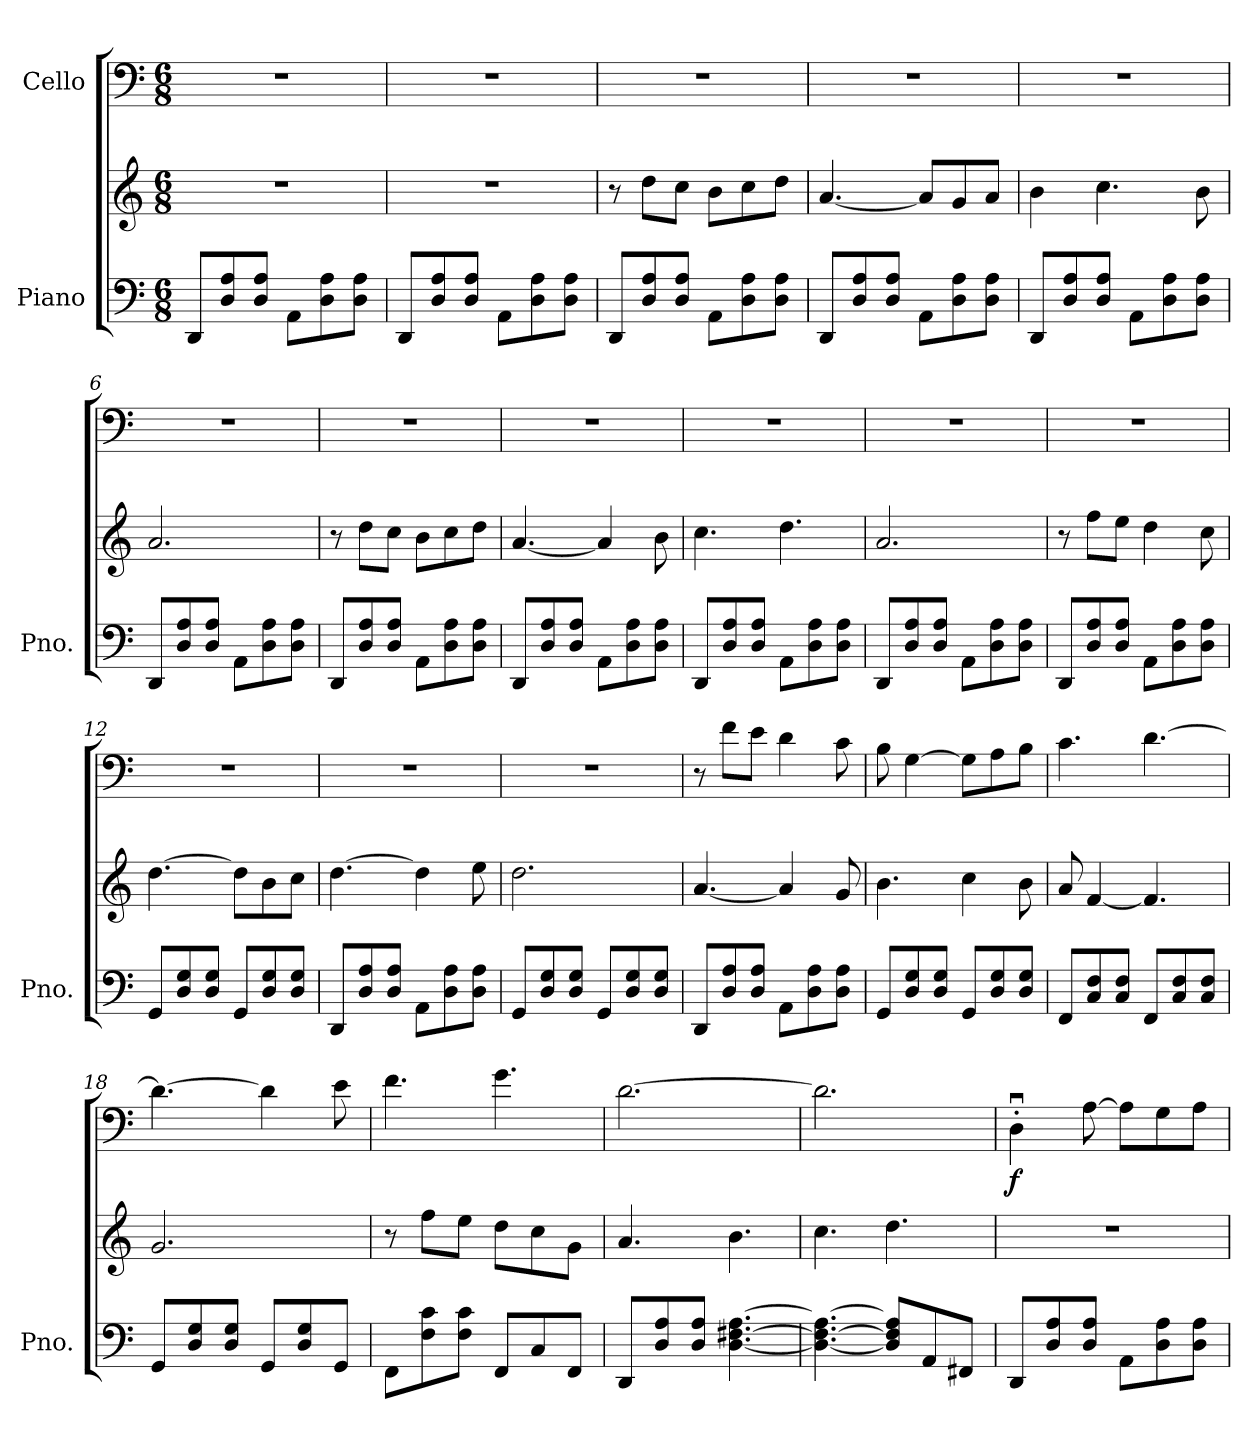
**kern	**kern	**kern	**dynam
*part2	*part2	*part1	*part1
*staff3	*staff2	*staff1	*staff1
*I"Piano	*	*I"Cello	*
*I'Pno.	*	*	*
*clefF4	*clefG2	*clefF4	*
*k[]	*k[]	*k[]	*
*C:	*C:	*C:	*
*M6/8	*M6/8	*M6/8	*
*MM70	*MM70	*MM70	*
=1	=1	=1	=1
8DD/L	2.r	2.r	.
8D/ 8A/	.	.	.
8D/ 8A/J	.	.	.
8AA\L	.	.	.
8D\ 8A\	.	.	.
8D\ 8A\J	.	.	.
=2	=2	=2	=2
8DD/L	2.r	2.r	.
8D/ 8A/	.	.	.
8D/ 8A/J	.	.	.
8AA\L	.	.	.
8D\ 8A\	.	.	.
8D\ 8A\J	.	.	.
=3	=3	=3	=3
8DD/L	8r	2.r	.
8D/ 8A/	8dd\L	.	.
8D/ 8A/J	8cc\J	.	.
8AA\L	8b\L	.	.
8D\ 8A\	8cc\	.	.
8D\ 8A\J	8dd\J	.	.
=4	=4	=4	=4
8DD/L	[4.a/	2.r	.
8D/ 8A/	.	.	.
8D/ 8A/J	.	.	.
8AA\L	8a/L]	.	.
8D\ 8A\	8g/	.	.
8D\ 8A\J	8a/J	.	.
=5	=5	=5	=5
8DD/L	4b\	2.r	.
8D/ 8A/	.	.	.
8D/ 8A/J	4.cc\	.	.
8AA\L	.	.	.
8D\ 8A\	.	.	.
8D\ 8A\J	8b\	.	.
!!LO:LB:g=z
=6	=6	=6	=6
8DD/L	2.a/	2.r	.
8D/ 8A/	.	.	.
8D/ 8A/J	.	.	.
8AA\L	.	.	.
8D\ 8A\	.	.	.
8D\ 8A\J	.	.	.
=7	=7	=7	=7
8DD/L	8r	2.r	.
8D/ 8A/	8dd\L	.	.
8D/ 8A/J	8cc\J	.	.
8AA\L	8b\L	.	.
8D\ 8A\	8cc\	.	.
8D\ 8A\J	8dd\J	.	.
=8	=8	=8	=8
8DD/L	[4.a/	2.r	.
8D/ 8A/	.	.	.
8D/ 8A/J	.	.	.
8AA\L	4a/]	.	.
8D\ 8A\	.	.	.
8D\ 8A\J	8b\	.	.
=9	=9	=9	=9
8DD/L	4.cc\	2.r	.
8D/ 8A/	.	.	.
8D/ 8A/J	.	.	.
8AA\L	4.dd\	.	.
8D\ 8A\	.	.	.
8D\ 8A\J	.	.	.
=10	=10	=10	=10
8DD/L	2.a/	2.r	.
8D/ 8A/	.	.	.
8D/ 8A/J	.	.	.
8AA\L	.	.	.
8D\ 8A\	.	.	.
8D\ 8A\J	.	.	.
=11	=11	=11	=11
8DD/L	8r	2.r	.
8D/ 8A/	8ff\L	.	.
8D/ 8A/J	8ee\J	.	.
8AA\L	4dd\	.	.
8D\ 8A\	.	.	.
8D\ 8A\J	8cc\	.	.
!!LO:LB:g=z
=12	=12	=12	=12
8GG/L	[4.dd\	2.r	.
8D/ 8G/	.	.	.
8D/ 8G/J	.	.	.
8GG/L	8dd\L]	.	.
8D/ 8G/	8b\	.	.
8D/ 8G/J	8cc\J	.	.
=13	=13	=13	=13
8DD/L	[4.dd\	2.r	.
8D/ 8A/	.	.	.
8D/ 8A/J	.	.	.
8AA\L	4dd\]	.	.
8D\ 8A\	.	.	.
8D\ 8A\J	8ee\	.	.
=14	=14	=14	=14
8GG/L	2.dd\	2.r	.
8D/ 8G/	.	.	.
8D/ 8G/J	.	.	.
8GG/L	.	.	.
8D/ 8G/	.	.	.
8D/ 8G/J	.	.	.
=15	=15	=15	=15
8DD/L	[4.a/	8r	.
8D/ 8A/	.	8f\L	.
8D/ 8A/J	.	8e\J	.
8AA\L	4a/]	4d\	.
8D\ 8A\	.	.	.
8D\ 8A\J	8g/	8c\	.
=16	=16	=16	=16
8GG/L	4.b\	8B\	.
8D/ 8G/	.	[4G\	.
8D/ 8G/J	.	.	.
8GG/L	4cc\	8G\L]	.
8D/ 8G/	.	8A\	.
8D/ 8G/J	8b\	8B\J	.
=17	=17	=17	=17
8FF/L	8a/	4.c\	.
8C/ 8F/	[4f/	.	.
8C/ 8F/J	.	.	.
8FF/L	4.f/]	[4.d\	.
8C/ 8F/	.	.	.
8C/ 8F/J	.	.	.
!!LO:PB:g=z
=18	=18	=18	=18
8GG/L	2.g/	4.d\_	.
8D/ 8G/	.	.	.
8D/ 8G/J	.	.	.
8GG/L	.	4d\]	.
8D/ 8G/	.	.	.
8GG/J	.	8e\	.
=19	=19	=19	=19
8FF\L	8r	4.f\	.
8F\ 8c\	8ff\L	.	.
8F\ 8c\J	8ee\J	.	.
8FF/L	8dd\L	4.g\	.
8C/	8cc\	.	.
8FF/J	8g\J	.	.
=20	=20	=20	=20
8DD/L	4.a/	[2.d\	.
8D/ 8A/	.	.	.
8D/ 8A/J	.	.	.
[4.D\ [4.F#X\ [4.A\	4.b\	.	.
=21	=21	=21	=21
4.D\_ 4.F#\_ 4.A\_	4.cc\	2.d\]	.
8D/] 8F#/] 8A/]L	4.dd\	.	.
8AA/	.	.	.
8FF#X/J	.	.	.
=22	=22	=22	=22
!	!	!	!LO:DY:b
8DD/L	2.r	4Du>'>\	f
8D/ 8A/	.	.	.
8D/ 8A/J	.	[8A\	.
8AA\L	.	8A\L]	.
8D\ 8A\	.	8G\	.
8D\ 8A\J	.	8A\J	.
=	=	=	=
*-	*-	*-	*-
